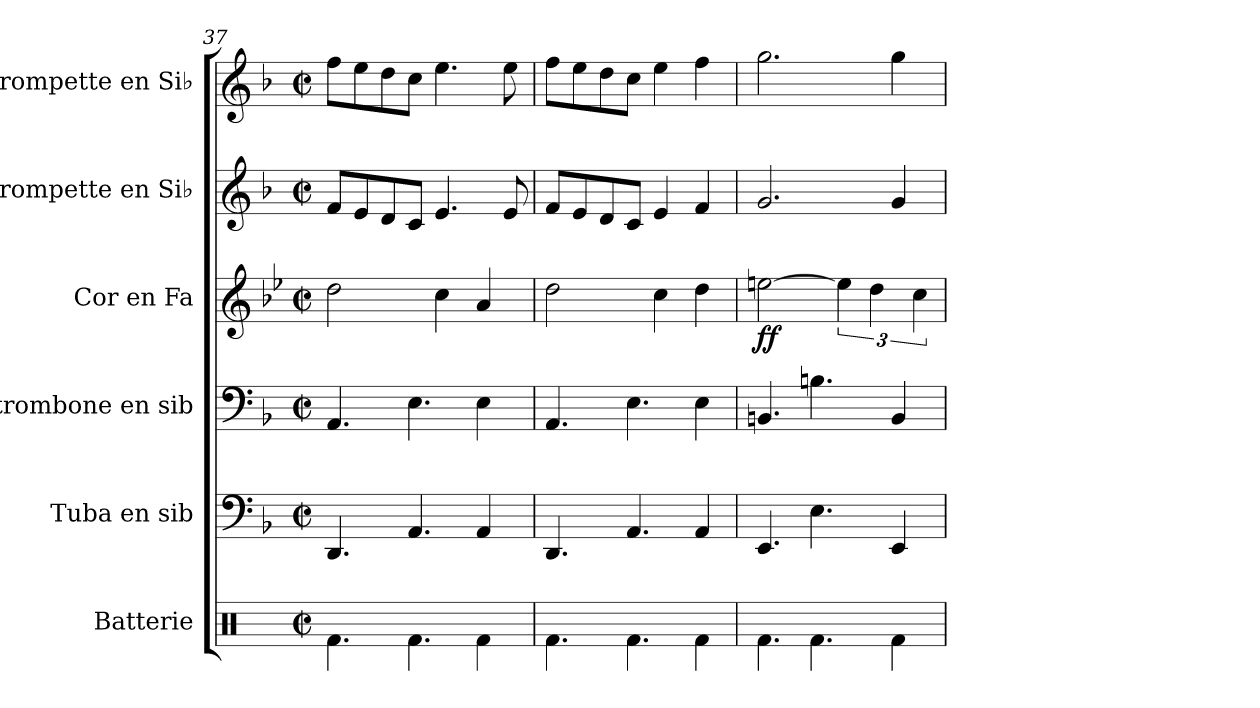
**kern	**kern	**kern	**kern	**dynam	**kern	**kern
*part6	*part5	*part4	*part3	*part3	*part2	*part1
*staff6	*staff5	*staff4	*staff3	*staff3	*staff2	*staff1
*I"Batterie	*I"Tuba en sib	*I"trombone en sib	*I"Cor en Fa	*	*I"Trompette en Si♭	*I"Trompette en Si♭
*I'Batt.	*I'Tub. sib	*I'Trb. sib	*I'Cor Fa	*	*I'Tromp. Si♭	*I'Tromp. Si♭
*clefX	*clefF4	*clefF4	*clefG2	*	*clefG2	*clefG2
*	*ITrd1c2	*ITrd1c2	*ITrd4c7	*	*ITrd1c2	*ITrd1c2
*k[]	*k[b-e-a-]	*k[b-e-a-]	*k[b-e-a-]	*	*k[b-e-a-]	*k[b-e-a-]
*M4/4	*M4/4	*M4/4	*M4/4	*	*M4/4	*M4/4
*met(c|)	*met(c|)	*met(c|)	*met(c|)	*	*met(c|)	*met(c|)
=37	=37	=37	=37	=37	=37	=37
4.Rf\	4.CC/	4.GG/	2g\	.	8e-/L	8ee-\L
.	.	.	.	.	8d/	8dd\
.	.	.	.	.	8c/	8cc\
4.Rf\	4.GG/	4.D\	.	.	8B-/J	8b-\J
.	.	.	4f\	.	4.d/	4.dd\
4Rf\	4GG/	4D\	4d/	.	.	.
.	.	.	.	.	8d/	8dd\
=38	=38	=38	=38	=38	=38	=38
4.Rf\	4.CC/	4.GG/	2g\	.	8e-/L	8ee-\L
.	.	.	.	.	8d/	8dd\
.	.	.	.	.	8c/	8cc\
4.Rf\	4.GG/	4.D\	.	.	8B-/J	8b-\J
.	.	.	4f\	.	4d/	4dd\
4Rf\	4GG/	4D\	4g\	.	4e-/	4ee-\
=39	=39	=39	=39	=39	=39	=39
!	!	!	!	!LO:DY:b	!	!
4.Rf\	4.DD/	4.AAn/	[2an\	ff	2.f/	2.ff\
4.Rf\	4.D\	4.An\	.	.	.	.
.	.	.	6a\]	.	.	.
.	.	.	6g\	.	.	.
4Rf\	4DD/	4AA/	.	.	4f/	4ff\
.	.	.	6f\	.	.	.
=	=	=	=	=	=	=
*-	*-	*-	*-	*-	*-	*-
